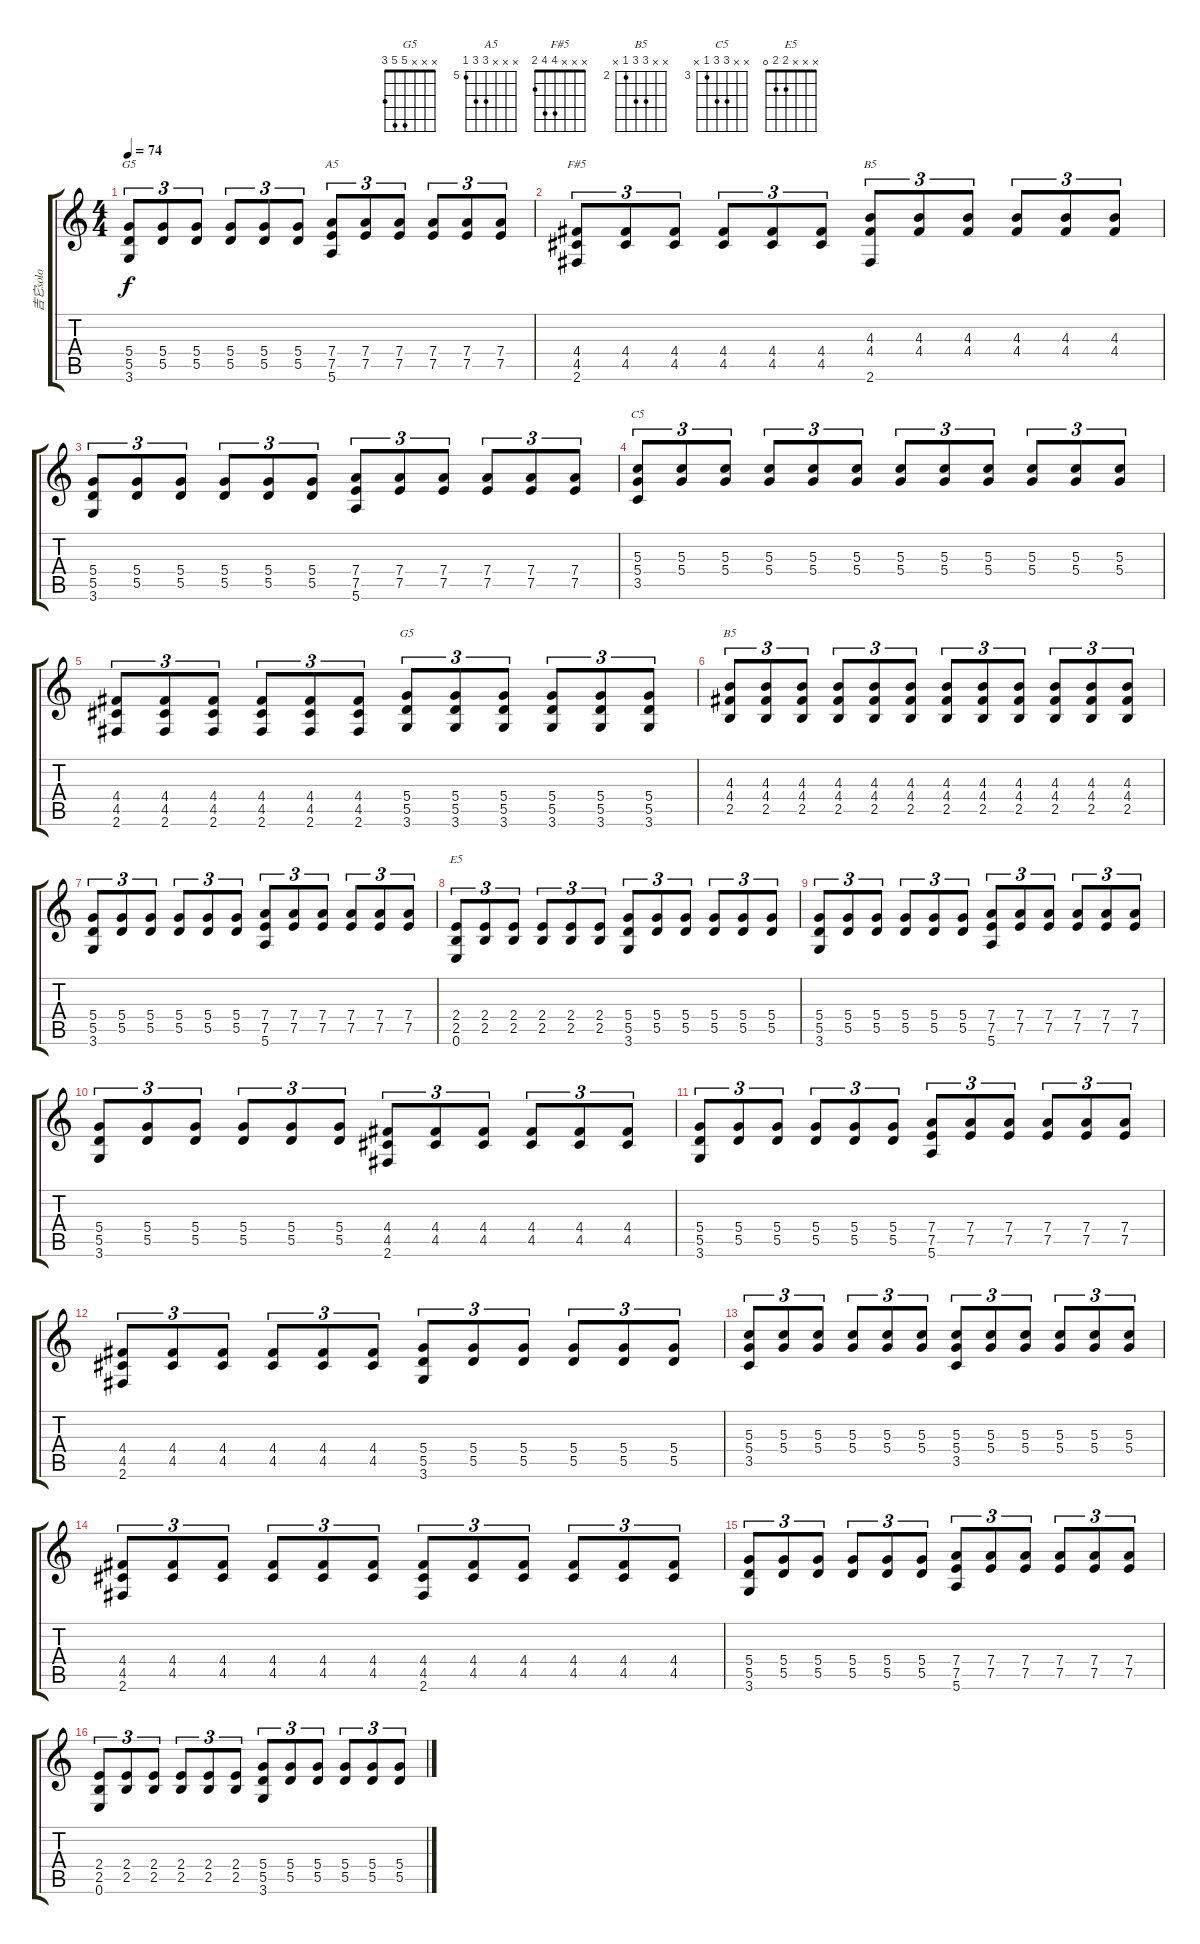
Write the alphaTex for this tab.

\track ("吉它solo" "吉它solo") {instrument overdrivenguitar}
\staff {score tabs}
\tuning (E4 B3 G3 D3 A2 E2) {hide}
\chord ("G5" x x x 5 5 3) {firstfret 3}
\chord ("A5" x x x 7 7 5) {firstfret 5}
\chord ("F#5" x x x 4 4 2)
\chord ("B5" x x 4 4 2 x)
\chord ("C5" x x 5 5 3 x) {firstfret 3}
\chord ("G5" x x x 5 5 3)
\chord ("B5" x x 4 4 2 x) {firstfret 2}
\chord ("E5" x x x 2 2 0)
\ts (4 4)
\tempo 74
\clef g2
\ks c
(5.4 5.5 3.6).8{tu (3 2) ch "G5" dy f} (5.4 5.5).8{tu (3 2) txt ""} (5.4 5.5).8{tu (3 2)} (5.4 5.5).8{tu (3 2)} (5.4 5.5).8{tu (3 2)} (5.4 5.5).8{tu (3 2)} (7.4 7.5 5.6).8{tu (3 2) ch "A5"} (7.4 7.5).8{tu (3 2)} (7.4 7.5).8{tu (3 2)} (7.4 7.5).8{tu (3 2)} (7.4 7.5).8{tu (3 2)} (7.4 7.5).8{tu (3 2)} |
(4.4 4.5 2.6).8{tu (3 2) ch "F#5"} (4.4 4.5).8{tu (3 2)} (4.4 4.5).8{tu (3 2)} (4.4 4.5).8{tu (3 2)} (4.4 4.5).8{tu (3 2)} (4.4 4.5).8{tu (3 2)} (4.3 4.4 2.6).8{tu (3 2) ch "B5"} (4.3 4.4).8{tu (3 2)} (4.3 4.4).8{tu (3 2)} (4.3 4.4).8{tu (3 2)} (4.3 4.4).8{tu (3 2)} (4.3 4.4).8{tu (3 2)} |
(5.4 5.5 3.6).8{tu (3 2)} (5.4 5.5).8{tu (3 2)} (5.4 5.5).8{tu (3 2)} (5.4 5.5).8{tu (3 2)} (5.4 5.5).8{tu (3 2)} (5.4 5.5).8{tu (3 2)} (7.4 7.5 5.6).8{tu (3 2)} (7.4 7.5).8{tu (3 2)} (7.4 7.5).8{tu (3 2)} (7.4 7.5).8{tu (3 2)} (7.4 7.5).8{tu (3 2)} (7.4 7.5).8{tu (3 2)} |
(5.3 5.4 3.5).8{tu (3 2) ch "C5"} (5.3 5.4).8{tu (3 2)} (5.3 5.4).8{tu (3 2)} (5.3 5.4).8{tu (3 2)} (5.3 5.4).8{tu (3 2)} (5.3 5.4).8{tu (3 2)} (5.3 5.4).8{tu (3 2)} (5.3 5.4).8{tu (3 2)} (5.3 5.4).8{tu (3 2)} (5.3 5.4).8{tu (3 2)} (5.3 5.4).8{tu (3 2)} (5.3 5.4).8{tu (3 2)} |
(4.4 4.5 2.6).8{tu (3 2)} (4.4 4.5 2.6).8{tu (3 2)} (4.4 4.5 2.6).8{tu (3 2)} (4.4 4.5 2.6).8{tu (3 2)} (4.4 4.5 2.6).8{tu (3 2)} (4.4 4.5 2.6).8{tu (3 2)} (5.4 5.5 3.6).8{tu (3 2) ch "G5"} (5.4 5.5 3.6).8{tu (3 2)} (5.4 5.5 3.6).8{tu (3 2)} (5.4 5.5 3.6).8{tu (3 2)} (5.4 5.5 3.6).8{tu (3 2)} (5.4 5.5 3.6).8{tu (3 2)} |
(4.3 4.4 2.5).8{tu (3 2) ch "B5"} (4.3 4.4 2.5).8{tu (3 2)} (4.3 4.4 2.5).8{tu (3 2)} (4.3 4.4 2.5).8{tu (3 2)} (4.3 4.4 2.5).8{tu (3 2)} (4.3 4.4 2.5).8{tu (3 2)} (4.3 4.4 2.5).8{tu (3 2)} (4.3 4.4 2.5).8{tu (3 2)} (4.3 4.4 2.5).8{tu (3 2)} (4.3 4.4 2.5).8{tu (3 2)} (4.3 4.4 2.5).8{tu (3 2)} (4.3 4.4 2.5).8{tu (3 2)} |
(5.4 5.5 3.6).8{tu (3 2)} (5.4 5.5).8{tu (3 2)} (5.4 5.5).8{tu (3 2)} (5.4 5.5).8{tu (3 2)} (5.4 5.5).8{tu (3 2)} (5.4 5.5).8{tu (3 2)} (7.4 7.5 5.6).8{tu (3 2)} (7.4 7.5).8{tu (3 2)} (7.4 7.5).8{tu (3 2)} (7.4 7.5).8{tu (3 2)} (7.4 7.5).8{tu (3 2)} (7.4 7.5).8{tu (3 2)} |
(2.4 2.5 0.6).8{tu (3 2) ch "E5"} (2.4 2.5).8{tu (3 2)} (2.4 2.5).8{tu (3 2)} (2.4 2.5).8{tu (3 2)} (2.4 2.5).8{tu (3 2)} (2.4 2.5).8{tu (3 2)} (5.4 5.5 3.6).8{tu (3 2)} (5.4 5.5).8{tu (3 2)} (5.4 5.5).8{tu (3 2)} (5.4 5.5).8{tu (3 2)} (5.4 5.5).8{tu (3 2)} (5.4 5.5).8{tu (3 2)} |
(5.4 5.5 3.6).8{tu (3 2)} (5.4 5.5).8{tu (3 2)} (5.4 5.5).8{tu (3 2)} (5.4 5.5).8{tu (3 2)} (5.4 5.5).8{tu (3 2)} (5.4 5.5).8{tu (3 2)} (7.4 7.5 5.6).8{tu (3 2)} (7.4 7.5).8{tu (3 2)} (7.4 7.5).8{tu (3 2)} (7.4 7.5).8{tu (3 2)} (7.4 7.5).8{tu (3 2)} (7.4 7.5).8{tu (3 2)} |
(5.4 5.5 3.6).8{tu (3 2)} (5.4 5.5).8{tu (3 2)} (5.4 5.5).8{tu (3 2)} (5.4 5.5).8{tu (3 2)} (5.4 5.5).8{tu (3 2)} (5.4 5.5).8{tu (3 2)} (4.4 4.5 2.6).8{tu (3 2)} (4.4 4.5).8{tu (3 2)} (4.4 4.5).8{tu (3 2)} (4.4 4.5).8{tu (3 2)} (4.4 4.5).8{tu (3 2)} (4.4 4.5).8{tu (3 2)} |
(5.4 5.5 3.6).8{tu (3 2)} (5.4 5.5).8{tu (3 2)} (5.4 5.5).8{tu (3 2)} (5.4 5.5).8{tu (3 2)} (5.4 5.5).8{tu (3 2)} (5.4 5.5).8{tu (3 2)} (7.4 7.5 5.6).8{tu (3 2)} (7.4 7.5).8{tu (3 2)} (7.4 7.5).8{tu (3 2)} (7.4 7.5).8{tu (3 2)} (7.4 7.5).8{tu (3 2)} (7.4 7.5).8{tu (3 2)} |
(4.4 4.5 2.6).8{tu (3 2)} (4.4 4.5).8{tu (3 2)} (4.4 4.5).8{tu (3 2)} (4.4 4.5).8{tu (3 2)} (4.4 4.5).8{tu (3 2)} (4.4 4.5).8{tu (3 2)} (5.4 5.5 3.6).8{tu (3 2)} (5.4 5.5).8{tu (3 2)} (5.4 5.5).8{tu (3 2)} (5.4 5.5).8{tu (3 2)} (5.4 5.5).8{tu (3 2)} (5.4 5.5).8{tu (3 2)} |
(5.3 5.4 3.5).8{tu (3 2)} (5.3 5.4).8{tu (3 2)} (5.3 5.4).8{tu (3 2)} (5.3 5.4).8{tu (3 2)} (5.3 5.4).8{tu (3 2)} (5.3 5.4).8{tu (3 2)} (5.3 5.4 3.5).8{tu (3 2)} (5.3 5.4).8{tu (3 2)} (5.3 5.4).8{tu (3 2)} (5.3 5.4).8{tu (3 2)} (5.3 5.4).8{tu (3 2)} (5.3 5.4).8{tu (3 2)} |
(4.4 4.5 2.6).8{tu (3 2)} (4.4 4.5).8{tu (3 2)} (4.4 4.5).8{tu (3 2)} (4.4 4.5).8{tu (3 2)} (4.4 4.5).8{tu (3 2)} (4.4 4.5).8{tu (3 2)} (4.4 4.5 2.6).8{tu (3 2)} (4.4 4.5).8{tu (3 2)} (4.4 4.5).8{tu (3 2)} (4.4 4.5).8{tu (3 2)} (4.4 4.5).8{tu (3 2)} (4.4 4.5).8{tu (3 2)} |
(5.4 5.5 3.6).8{tu (3 2)} (5.4 5.5).8{tu (3 2)} (5.4 5.5).8{tu (3 2)} (5.4 5.5).8{tu (3 2)} (5.4 5.5).8{tu (3 2)} (5.4 5.5).8{tu (3 2)} (7.4 7.5 5.6).8{tu (3 2)} (7.4 7.5).8{tu (3 2)} (7.4 7.5).8{tu (3 2)} (7.4 7.5).8{tu (3 2)} (7.4 7.5).8{tu (3 2)} (7.4 7.5).8{tu (3 2)} |
(2.4 2.5 0.6).8{tu (3 2)} (2.4 2.5).8{tu (3 2)} (2.4 2.5).8{tu (3 2)} (2.4 2.5).8{tu (3 2)} (2.4 2.5).8{tu (3 2)} (2.4 2.5).8{tu (3 2)} (5.4 5.5 3.6).8{tu (3 2)} (5.4 5.5).8{tu (3 2)} (5.4 5.5).8{tu (3 2)} (5.4 5.5).8{tu (3 2)} (5.4 5.5).8{tu (3 2)} (5.4 5.5).8{tu (3 2)}
